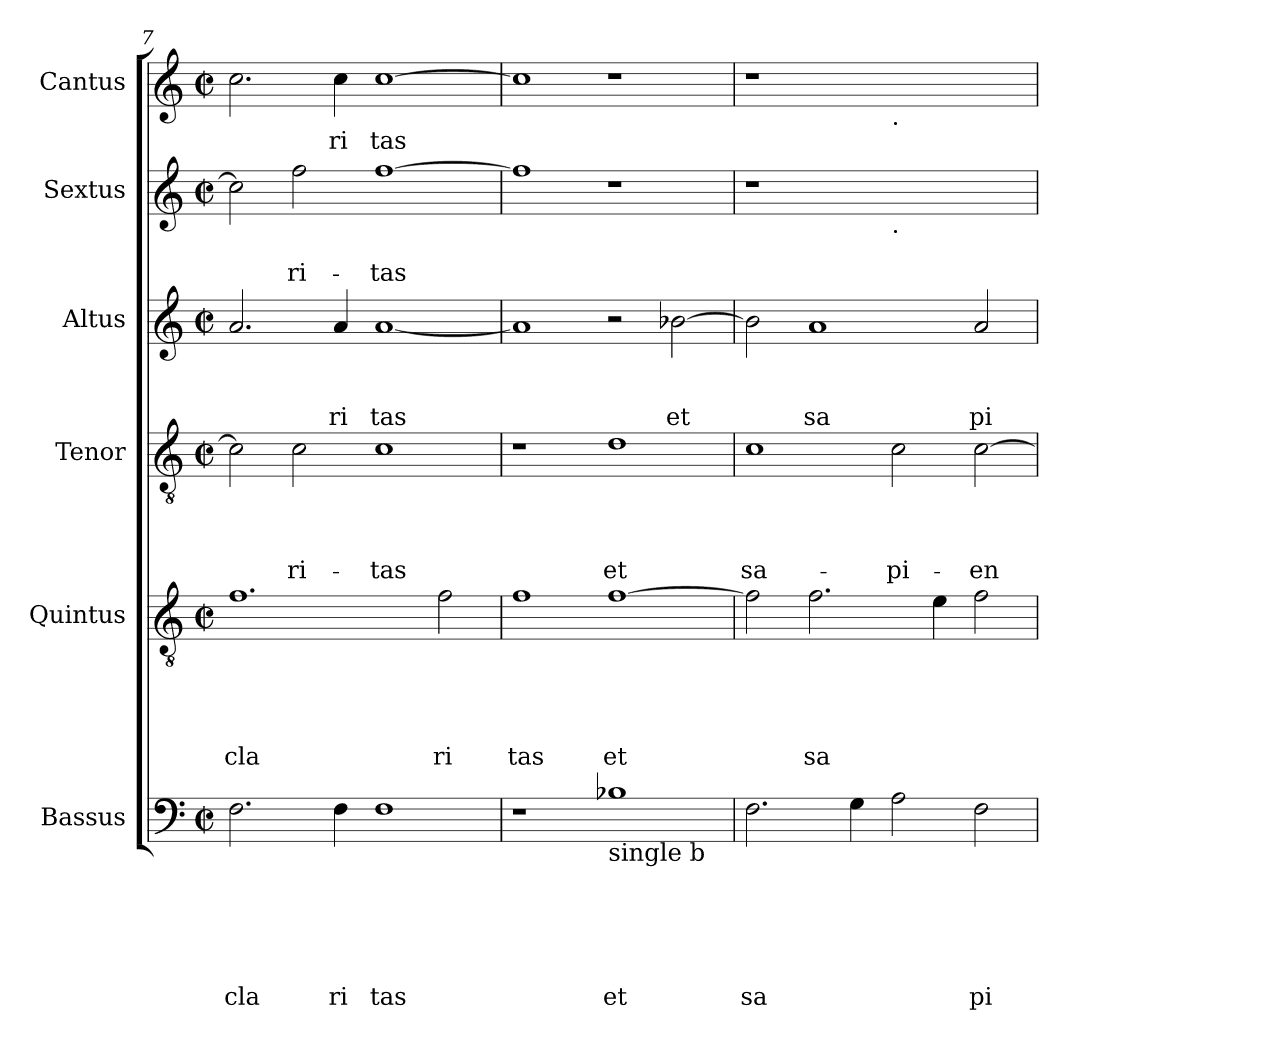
**kern	**text	**text	**text	**text	**text	**text	**kern	**text	**text	**text	**text	**text	**kern	**text	**text	**text	**text	**kern	**text	**text	**text	**kern	**text	**text	**kern	**text
*part6	*part6	*part6	*part6	*part6	*part6	*part6	*part5	*part5	*part5	*part5	*part5	*part5	*part4	*part4	*part4	*part4	*part4	*part3	*part3	*part3	*part3	*part2	*part2	*part2	*part1	*part1
*staff6	*staff6	*staff6	*staff6	*staff6	*staff6	*staff6	*staff5	*staff5	*staff5	*staff5	*staff5	*staff5	*staff4	*staff4	*staff4	*staff4	*staff4	*staff3	*staff3	*staff3	*staff3	*staff2	*staff2	*staff2	*staff1	*staff1
*I"Bassus	*	*	*	*	*	*	*I"Quintus	*	*	*	*	*	*I"Tenor	*	*	*	*	*I"Altus	*	*	*	*I"Sextus	*	*	*I"Cantus	*
!!LO:LB:g=z
*clefF4	*	*	*	*	*	*	*clefGv2	*	*	*	*	*	*clefGv2	*	*	*	*	*clefG2	*	*	*	*clefG2	*	*	*clefG2	*
*k[]	*	*	*	*	*	*	*k[]	*	*	*	*	*	*k[]	*	*	*	*	*k[]	*	*	*	*k[]	*	*	*k[]	*
*C:	*	*	*	*	*	*	*C:	*	*	*	*	*	*C:	*	*	*	*	*C:	*	*	*	*C:	*	*	*C:	*
*M2/2	*	*	*	*	*	*	*M2/2	*	*	*	*	*	*M2/2	*	*	*	*	*M2/2	*	*	*	*M2/2	*	*	*M2/2	*
*met(c|)	*	*	*	*	*	*	*met(c|)	*	*	*	*	*	*met(c|)	*	*	*	*	*met(c|)	*	*	*	*met(c|)	*	*	*met(c|)	*
=7	=7	=7	=7	=7	=7	=7	=7	=7	=7	=7	=7	=7	=7	=7	=7	=7	=7	=7	=7	=7	=7	=7	=7	=7	=7	=7
!	!	!	!	!	!	!LO:LY:b	!	!	!	!	!	!LO:LY:b	!	!	!	!	!	!	!	!	!	!	!	!	!	!
2.F\	.	.	.	.	.	cla	1.f	.	.	.	.	cla	2c\]	.	.	.	.	2.a/	.	.	.	2cc\]	.	.	2.cc\	.
!	!	!	!	!	!	!	!	!	!	!	!	!	!	!	!	!	!LO:LY:b	!	!	!	!	!	!	!LO:LY:b	!	!
.	.	.	.	.	.	.	.	.	.	.	.	.	2c\	.	.	.	-ri-	.	.	.	.	2ff\	.	ri-	.	.
!	!	!	!	!	!	!LO:LY:b	!	!	!	!	!	!	!	!	!	!	!	!	!	!	!LO:LY:b	!	!	!	!	!LO:LY:b
4F\	.	.	.	.	.	ri	.	.	.	.	.	.	.	.	.	.	.	4a/	.	.	-ri	.	.	.	4cc\	ri
!	!	!	!	!	!	!LO:LY:b	!	!	!	!	!	!	!	!	!	!	!LO:LY:b	!	!	!	!LO:LY:b	!	!	!LO:LY:b	!	!LO:LY:b
1F	.	.	.	.	.	tas	.	.	.	.	.	.	1c	.	.	.	-tas	[<1a	.	.	tas	[>1ff	.	-tas	[>1cc	tas
!	!	!	!	!	!	!	!	!	!	!	!	!LO:LY:b	!	!	!	!	!	!	!	!	!	!	!	!	!	!
.	.	.	.	.	.	.	2f\	.	.	.	.	ri	.	.	.	.	.	.	.	.	.	.	.	.	.	.
=8	=8	=8	=8	=8	=8	=8	=8	=8	=8	=8	=8	=8	=8	=8	=8	=8	=8	=8	=8	=8	=8	=8	=8	=8	=8	=8
!	!	!	!	!	!	!	!	!	!	!	!	!LO:LY:b	!	!	!	!	!	!	!	!	!	!	!	!	!	!
1r	.	.	.	.	.	.	1f	.	.	.	.	tas	1r	.	.	.	.	1a]	.	.	.	1ff]	.	.	1cc]	.
!LO:TX:b:t=single b	!	!	!	!	!	!	!	!	!	!	!	!	!	!	!	!	!	!	!	!	!	!	!	!	!	!
!	!	!	!	!	!	!LO:LY:b	!	!	!	!	!	!LO:LY:b	!	!	!	!	!LO:LY:b	!	!	!	!	!	!	!	!	!
1B-	.	.	.	.	.	et	[>1f	.	.	.	.	et	1d	.	.	.	et	2r	.	.	.	1r	.	.	1r	.
!	!	!	!	!	!	!	!	!	!	!	!	!	!	!	!	!	!	!	!	!	!LO:LY:b	!	!	!	!	!
.	.	.	.	.	.	.	.	.	.	.	.	.	.	.	.	.	.	[>2b-X\	.	.	et	.	.	.	.	.
=9	=9	=9	=9	=9	=9	=9	=9	=9	=9	=9	=9	=9	=9	=9	=9	=9	=9	=9	=9	=9	=9	=9	=9	=9	=9	=9
!	!	!	!	!	!	!LO:LY:b	!	!	!	!	!	!	!	!	!	!	!LO:LY:b	!	!	!	!	!	!	!	!	!
2.F\	.	.	.	.	.	sa	2f\]	.	.	.	.	.	1c	.	.	.	sa-	2b-\]	.	.	.	1r	.	.	1r	.
!	!	!	!	!	!	!	!	!	!	!	!	!LO:LY:b	!	!	!	!	!	!	!	!	!LO:LY:b	!	!	!	!	!
.	.	.	.	.	.	.	2.f\	.	.	.	.	sa	.	.	.	.	.	1a	.	.	sa	.	.	.	.	.
4G\	.	.	.	.	.	.	.	.	.	.	.	.	.	.	.	.	.	.	.	.	.	.	.	.	.	.
!	!	!	!	!	!	!	!	!	!	!	!	!	!	!	!	!	!	!	!	!	!	!	!	!	!LO:TX:b:t=.	!
!	!	!	!	!	!	!	!	!	!	!	!	!	!	!	!	!	!	!	!	!	!	!LO:TX:b:t=.	!	!	!	!
!	!	!	!	!	!	!	!	!	!	!	!	!	!	!	!	!	!LO:LY:b	!	!	!	!	!	!	!	!	!
2A\	.	.	.	.	.	.	.	.	.	.	.	.	2c\	.	.	.	-pi-	.	.	.	.	1ryy	.	.	1ryy	.
.	.	.	.	.	.	.	4e\	.	.	.	.	.	.	.	.	.	.	.	.	.	.	.	.	.	.	.
!	!	!	!	!	!	!LO:LY:b	!	!	!	!	!	!	!	!	!	!	!LO:LY:b	!	!	!	!LO:LY:b	!	!	!	!	!
2F\	.	.	.	.	.	pi	2f\	.	.	.	.	.	[>2c\	.	.	.	-en-	2a/	.	.	pi	.	.	.	.	.
=	=	=	=	=	=	=	=	=	=	=	=	=	=	=	=	=	=	=	=	=	=	=	=	=	=	=
*-	*-	*-	*-	*-	*-	*-	*-	*-	*-	*-	*-	*-	*-	*-	*-	*-	*-	*-	*-	*-	*-	*-	*-	*-	*-	*-
